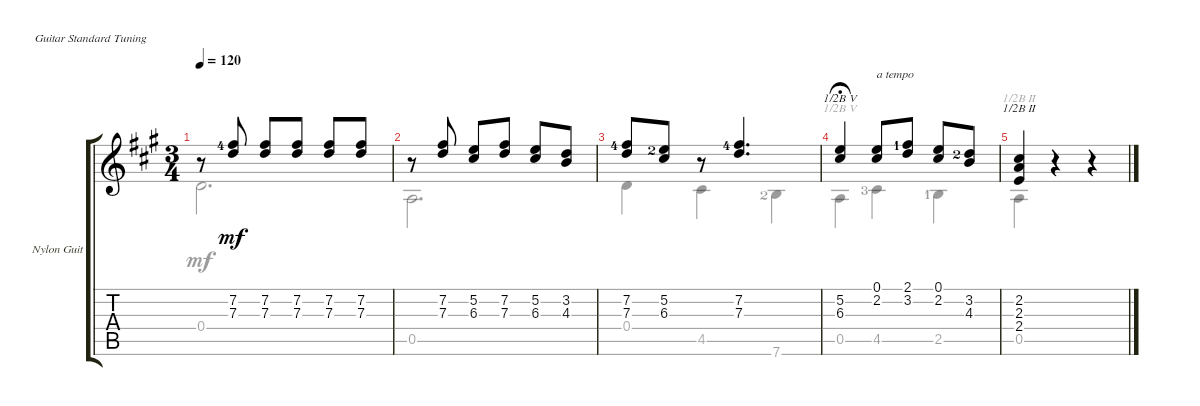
\defaultSystemsLayout 4
\bracketExtendMode groupsimilarinstruments
\firstSystemTrackNameOrientation horizontal
\otherSystemsTrackNameOrientation horizontal
\track ("Nylon Guitar" "Nylon Guit") {instrument acousticguitarsteel}
\staff {score tabs}
\tuning (E4 B3 G3 D3 A2 E2)
\voice
\ts (3 4)
\tempo 120
\clef g2
\ks a
r.8{dy mf} (7.3 7.2{lf 5}).8 (7.3 7.2).8 (7.3 7.2).8 (7.3 7.2).8 (7.3 7.2).8 |
r.8 (7.2 7.3).8 (5.2 6.3).8 (7.2 7.3).8 (5.2 6.3).8 (3.2 4.3).8 |
(7.3 7.2{lf 5}).8 (5.2{lf 3} 6.3).8 r.8 (7.3 7.2{lf 5}).4{d} |
(5.2 6.3).4{fermata (medium 0.7) barre (5 half)} (0.1 2.2).8{txt "a tempo"} (3.2 2.1{lf 2}).8 (0.1 2.2).8 (3.2{lf 3} 4.3).8 |
(2.2 2.3 2.4).4{barre (2 half)} r.4 r.4
\voice
\clef g2
\ottava regular
\simile none
\ks a
0.4.2{d dy mf} |
0.5.2{d} |
0.4.4 4.5.4 7.6{lf 3}.4 |
0.5.4{fermata (medium 0.7) barre (5 half)} 4.5{lf 4}.4 2.5{lf 2}.4 |
0.5.4{barre (2 half)} r.4 r.4
